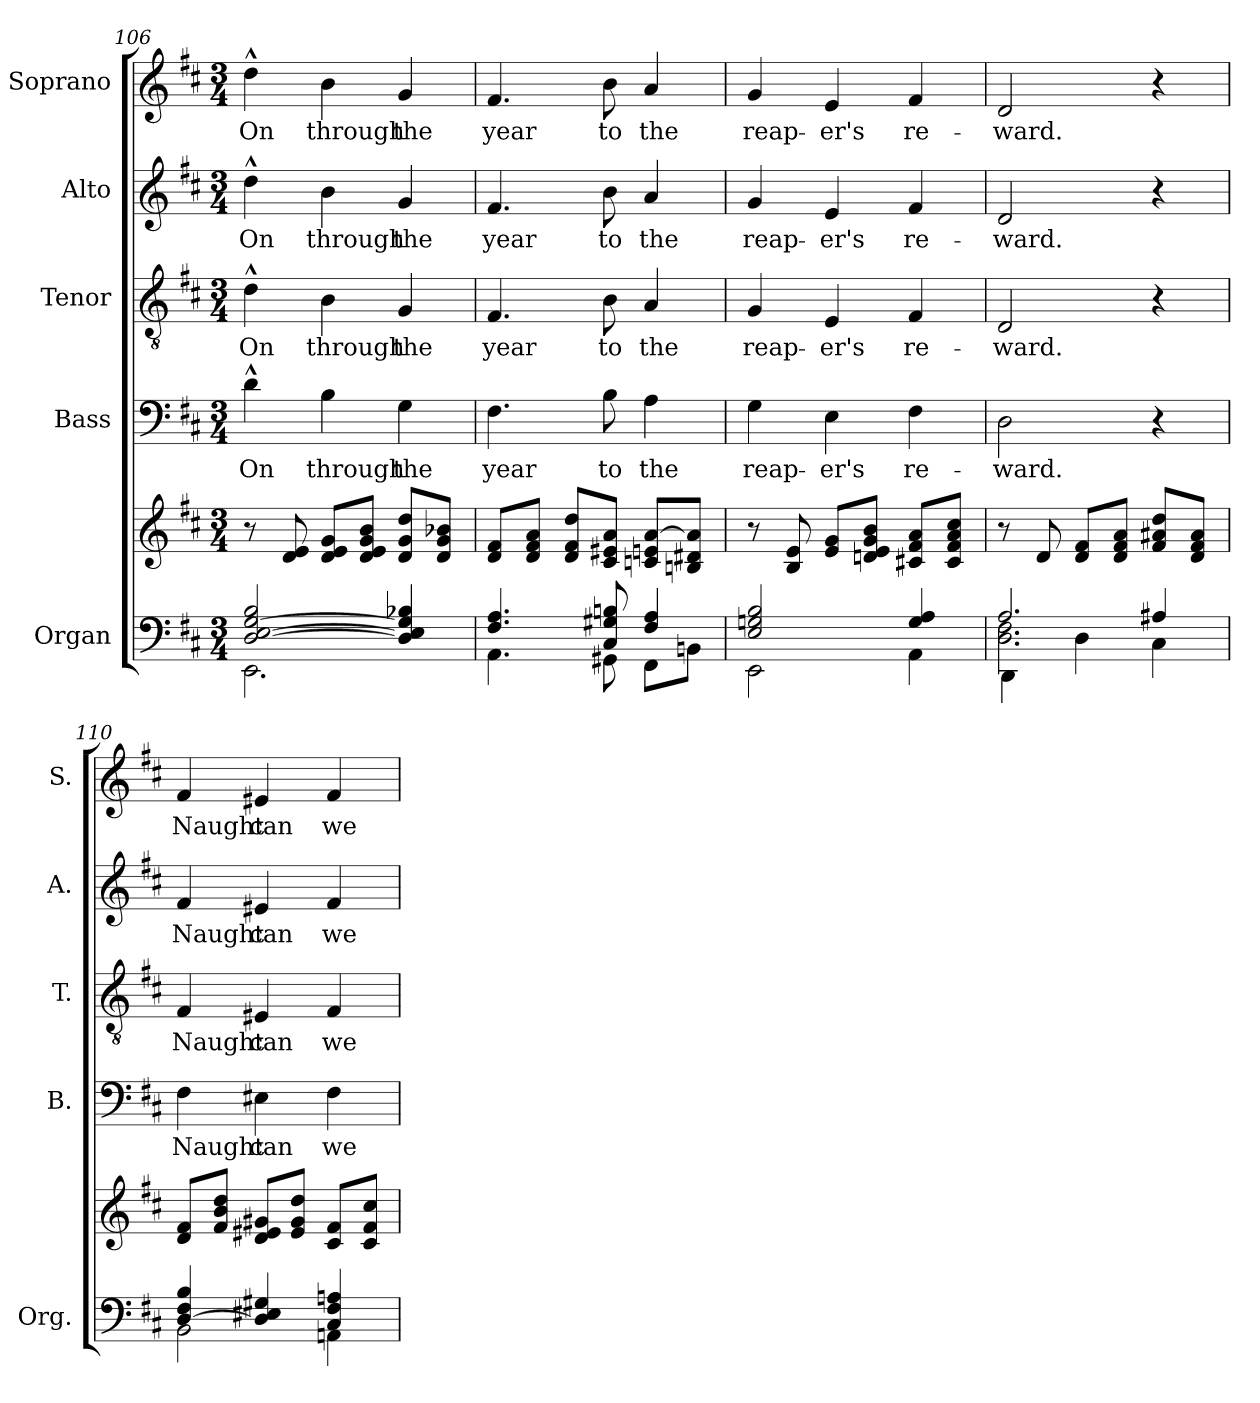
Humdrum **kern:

**kern	**kern	**kern	**text	**kern	**text	**kern	**text	**kern	**text
*part5	*part5	*part4	*part4	*part3	*part3	*part2	*part2	*part1	*part1
*staff6	*staff5	*staff4	*staff4	*staff3	*staff3	*staff2	*staff2	*staff1	*staff1
*I"Organ	*	*I"Bass	*	*I"Tenor	*	*I"Alto	*	*I"Soprano	*
*I'Org.	*	*I'B.	*	*I'T.	*	*I'A.	*	*I'S.	*
!!LO:PB:g=z
*clefF4	*clefG2	*clefF4	*	*clefGv2	*	*clefG2	*	*clefG2	*
*	*	*	*	*ITrd7c12	*	*	*	*	*
*k[f#c#]	*k[f#c#]	*k[f#c#]	*	*k[f#c#]	*	*k[f#c#]	*	*k[f#c#]	*
*D:	*D:	*D:	*	*D:	*	*D:	*	*D:	*
*M3/4	*M3/4	*M3/4	*	*M3/4	*	*M3/4	*	*M3/4	*
=106	=106	=106	=106	=106	=106	=106	=106	=106	=106
*^	*	*	*	*	*	*	*	*	*
!	!	!	!	!LO:LY:b:color=#000000	!	!	!	!	!	!
!	!	!	!	!	!	!LO:LY:b:color=#000000	!	!	!	!
!	!	!	!	!	!	!	!	!LO:LY:b:color=#000000	!	!
!	!	!	!	!	!	!	!	!	!	!LO:LY:b:color=#000000
[>2Di/ [>2Ei [>2Gi 2Bi	2.EEi\	8r	4d^^i\	On	4D^^i\	On	4dd^^i\	On	4dd^^i\	On
.	.	8di/ 8ei	.	.	.	.	.	.	.	.
!	!	!	!	!LO:LY:b:color=#000000	!	!	!	!	!	!
!	!	!	!	!	!	!LO:LY:b:color=#000000	!	!	!	!
!	!	!	!	!	!	!	!	!LO:LY:b:color=#000000	!	!
!	!	!	!	!	!	!	!	!	!	!LO:LY:b:color=#000000
.	.	8di/ 8ei 8giL	4Bi\	through	4BBi\	through	4bi\	through	4bi\	through
.	.	8di/ 8ei 8gi 8biJ	.	.	.	.	.	.	.	.
!	!	!	!	!LO:LY:b:color=#000000	!	!	!	!	!	!
!	!	!	!	!	!	!LO:LY:b:color=#000000	!	!	!	!
!	!	!	!	!	!	!	!	!LO:LY:b:color=#000000	!	!
!	!	!	!	!	!	!	!	!	!	!LO:LY:b:color=#000000
4Di/] 4Ei] 4Gi] 4B-Xi	.	8di/ 8gi 8ddiL	4Gi\	the	4GGi/	the	4gi/	the	4gi/	the
.	.	8di/ 8gi 8b-XiJ	.	.	.	.	.	.	.	.
=107	=107	=107	=107	=107	=107	=107	=107	=107	=107	=107
!	!	!	!	!LO:LY:b:color=#000000	!	!	!	!	!	!
!	!	!	!	!	!	!LO:LY:b:color=#000000	!	!	!	!
!	!	!	!	!	!	!	!	!LO:LY:b:color=#000000	!	!
!	!	!	!	!	!	!	!	!	!	!LO:LY:b:color=#000000
4.F#i/ 4.Ai	4.AAi\	8di/ 8f#iL	4.F#i\	year	4.FF#i/	year	4.f#i/	year	4.f#i/	year
.	.	8di/ 8f#i 8aiJ	.	.	.	.	.	.	.	.
.	.	8di/ 8f#i 8ddiL	.	.	.	.	.	.	.	.
!	!	!	!	!LO:LY:b:color=#000000	!	!	!	!	!	!
!	!	!	!	!	!	!LO:LY:b:color=#000000	!	!	!	!
!	!	!	!	!	!	!	!	!LO:LY:b:color=#000000	!	!
!	!	!	!	!	!	!	!	!	!	!LO:LY:b:color=#000000
8C#i/ 8G#Xi 8Bni	8GG#Xi\	8c#i/ 8e#Xi 8aiJ	8Bi\	to	8BBi\	to	8bi\	to	8bi\	to
!	!	!	!	!LO:LY:b:color=#000000	!	!	!	!	!	!
!	!	!	!	!	!	!LO:LY:b:color=#000000	!	!	!	!
!	!	!	!	!	!	!	!	!LO:LY:b:color=#000000	!	!
!	!	!	!	!	!	!	!	!	!	!LO:LY:b:color=#000000
4F#i/ 4Ai	8FF#i\L	8cni/ 8eni [>8aiL	4Ai\	the	4AAi/	the	4ai/	the	4ai/	the
.	8BBni\J	8Bni/ 8d#Xi 8ai]J	.	.	.	.	.	.	.	.
=108	=108	=108	=108	=108	=108	=108	=108	=108	=108	=108
!	!	!	!	!LO:LY:b:color=#000000	!	!	!	!	!	!
!	!	!	!	!	!	!LO:LY:b:color=#000000	!	!	!	!
!	!	!	!	!	!	!	!	!LO:LY:b:color=#000000	!	!
!	!	!	!	!	!	!	!	!	!	!LO:LY:b:color=#000000
2Ei/ 2Gni 2Bi	2EEi\	8r	4Gi\	reap-	4GGi/	reap-	4gi/	reap-	4gi/	reap-
.	.	8Bi/ 8ei	.	.	.	.	.	.	.	.
!	!	!	!	!LO:LY:b:color=#000000	!	!	!	!	!	!
!	!	!	!	!	!	!LO:LY:b:color=#000000	!	!	!	!
!	!	!	!	!	!	!	!	!LO:LY:b:color=#000000	!	!
!	!	!	!	!	!	!	!	!	!	!LO:LY:b:color=#000000
.	.	8ei/ 8giL	4Ei\	-er's	4EEi/	-er's	4ei/	-er's	4ei/	-er's
.	.	8dni/ 8ei 8gi 8biJ	.	.	.	.	.	.	.	.
!	!	!	!	!LO:LY:b:color=#000000	!	!	!	!	!	!
!	!	!	!	!	!	!LO:LY:b:color=#000000	!	!	!	!
!	!	!	!	!	!	!	!	!LO:LY:b:color=#000000	!	!
!	!	!	!	!	!	!	!	!	!	!LO:LY:b:color=#000000
4Gi/ 4Ai	4AAi\	8c#Xi/ 8f#i 8aiL	4F#i\	re-	4FF#i/	re-	4f#i/	re-	4f#i/	re-
.	.	8c#i/ 8f#i 8ai 8cc#iJ	.	.	.	.	.	.	.	.
=109	=109	=109	=109	=109	=109	=109	=109	=109	=109	=109
*^	*^	*	*	*	*	*	*	*	*	*
!	!	!	!	!	!	!LO:LY:b:color=#000000	!	!	!	!	!	!
!	!	!	!	!	!	!	!	!LO:LY:b:color=#000000	!	!	!	!
!	!	!	!	!	!	!	!	!	!	!LO:LY:b:color=#000000	!	!
!	!	!	!	!	!	!	!	!	!	!	!	!LO:LY:b:color=#000000
2.Ai/	2.Di\ 2.F#i	2ryy	4DDi\	8r	2Di\	-ward.	2DDi/	-ward.	2di/	-ward.	2di/	-ward.
.	.	.	.	8di/	.	.	.	.	.	.	.	.
.	.	.	4Di\	8di/ 8f#iL	.	.	.	.	.	.	.	.
.	.	.	.	8di/ 8f#i 8aiJ	.	.	.	.	.	.	.	.
.	.	4A#Xi/	4C#i\	8f#i/ 8a#Xi 8ddiL	4r	.	4r	.	4r	.	4r	.
.	.	.	.	8di/ 8f#i 8a#iJ	.	.	.	.	.	.	.	.
*	*v	*v	*v	*	*	*	*	*	*	*	*	*
!!LO:LB:g=z
=110	=110	=110	=110	=110	=110	=110	=110	=110	=110	=110
!	!	!	!	!LO:LY:b:color=#000000	!	!	!	!	!	!
!	!	!	!	!	!	!LO:LY:b:color=#000000	!	!	!	!
!	!	!	!	!	!	!	!	!LO:LY:b:color=#000000	!	!
!	!	!	!	!	!	!	!	!	!	!LO:LY:b:color=#000000
[>4Di/ 4F#i 4Bi	2BBi\	8di/ 8f#iL	4F#i\	Naught	4FF#i/	Naught	4f#i/	Naught	4f#i/	Naught
.	.	8f#i/ 8bi 8ddiJ	.	.	.	.	.	.	.	.
!	!	!	!	!LO:LY:b:color=#000000	!	!	!	!	!	!
!	!	!	!	!	!	!LO:LY:b:color=#000000	!	!	!	!
!	!	!	!	!	!	!	!	!LO:LY:b:color=#000000	!	!
!	!	!	!	!	!	!	!	!	!	!LO:LY:b:color=#000000
4Di/] 4E#Xi 4G#Xi	.	8di/ 8e#Xi 8g#XiL	4E#Xi\	can	4EE#Xi/	can	4e#Xi/	can	4e#Xi/	can
.	.	8e#i/ 8g#i 8ddiJ	.	.	.	.	.	.	.	.
!	!	!	!	!LO:LY:b:color=#000000	!	!	!	!	!	!
!	!	!	!	!	!	!LO:LY:b:color=#000000	!	!	!	!
!	!	!	!	!	!	!	!	!LO:LY:b:color=#000000	!	!
!	!	!	!	!	!	!	!	!	!	!LO:LY:b:color=#000000
4C#i/ 4F#i 4Ani	4AAni\	8c#i/ 8f#iL	4F#i\	we	4FF#i/	we	4f#i/	we	4f#i/	we
.	.	8c#i/ 8f#i 8cc#iJ	.	.	.	.	.	.	.	.
*v	*v	*	*	*	*	*	*	*	*	*
=	=	=	=	=	=	=	=	=	=
*-	*-	*-	*-	*-	*-	*-	*-	*-	*-
